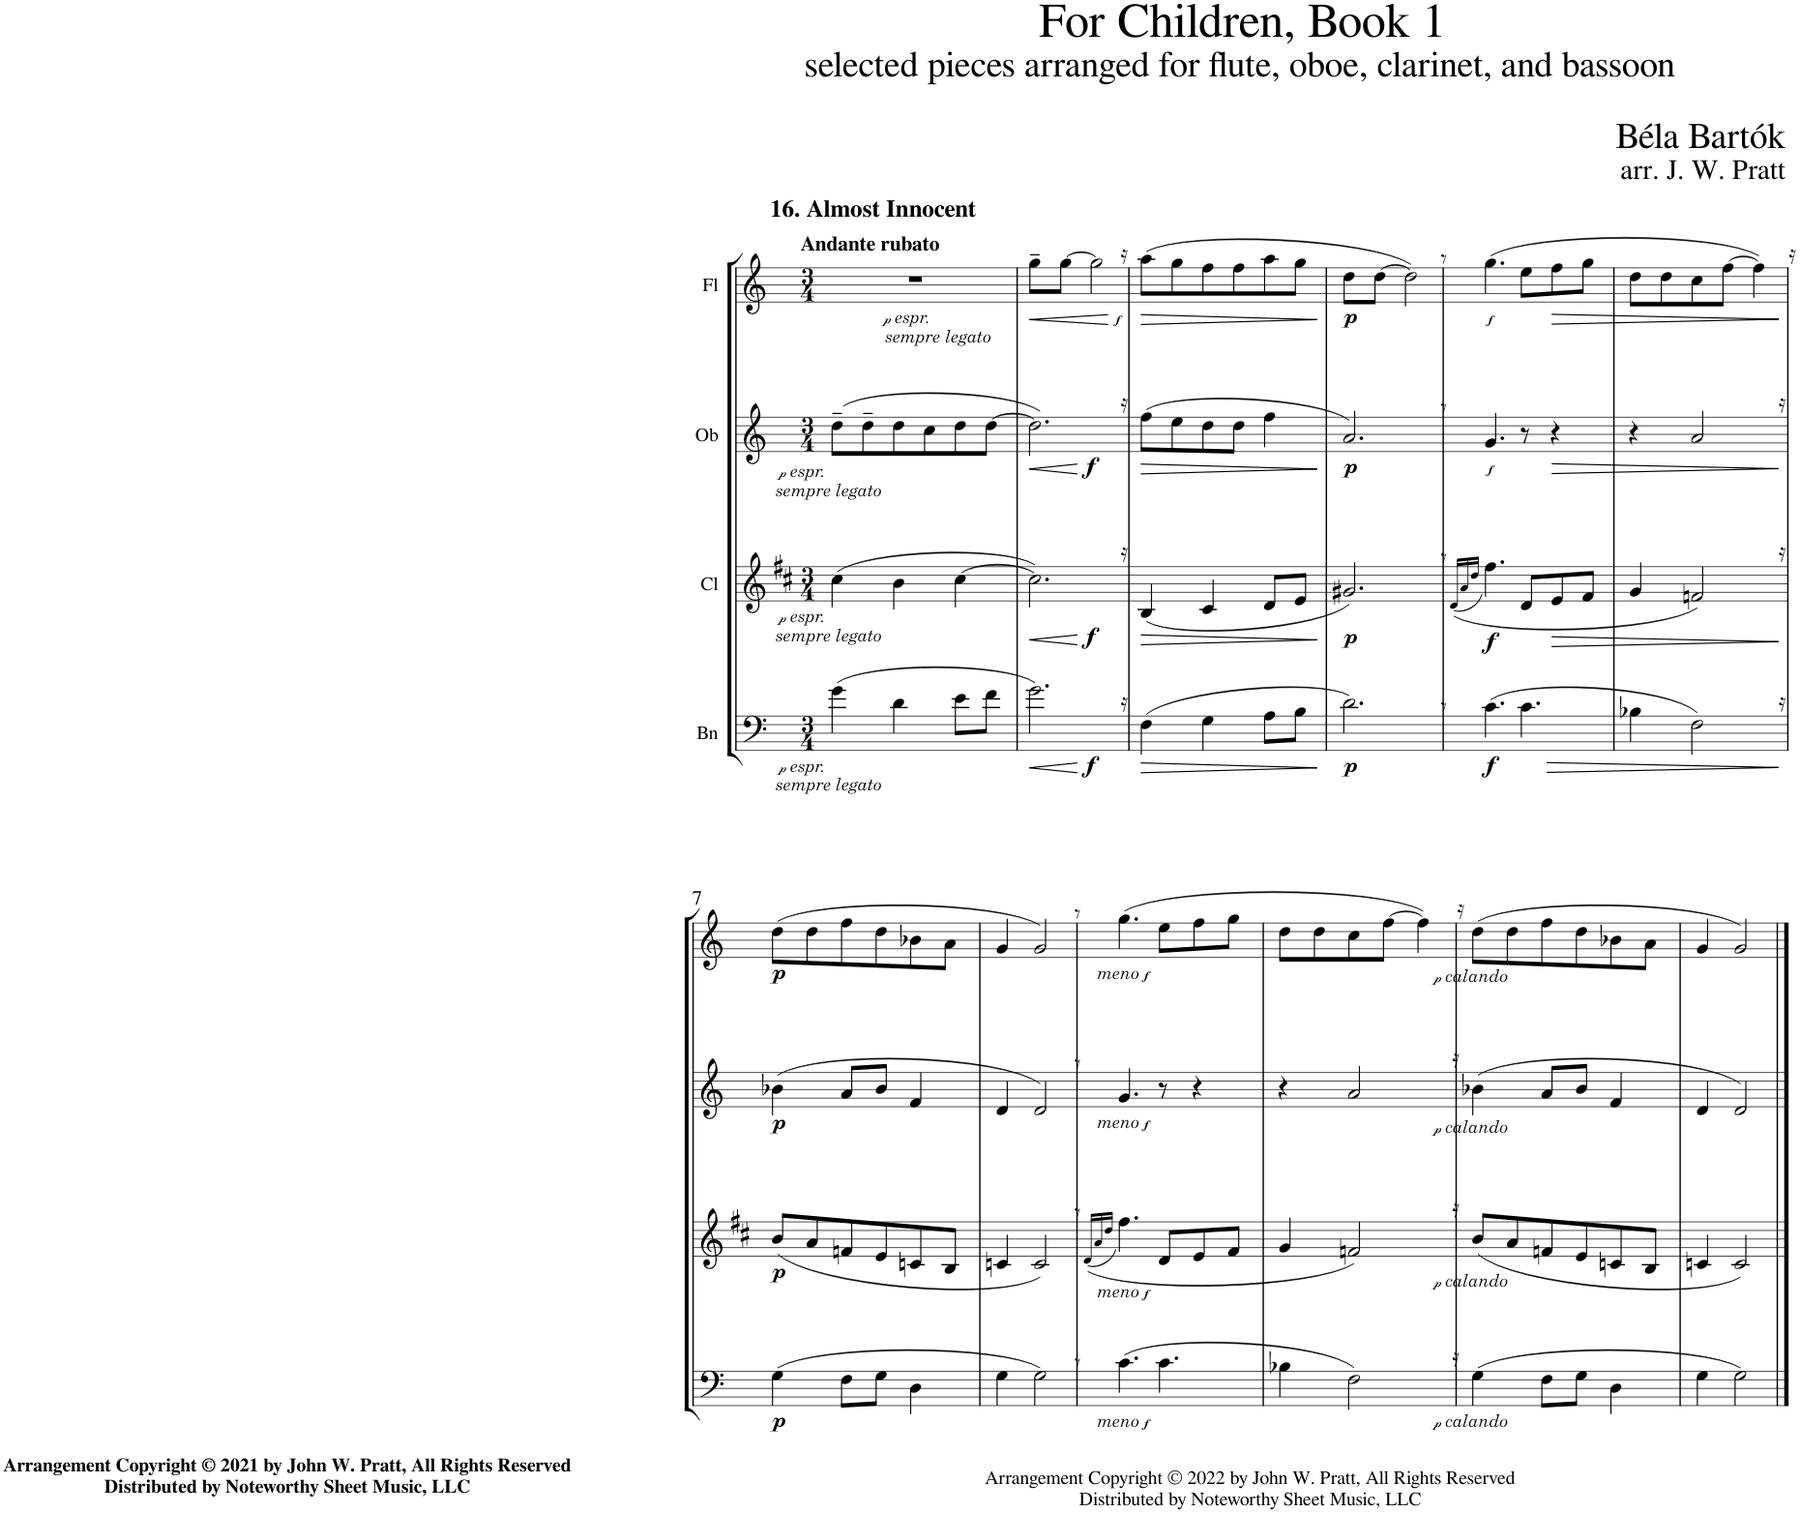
**kern	**dynam	**kern	**dynam	**kern	**dynam	**kern	**dynam
*part4	*part4	*part3	*part3	*part2	*part2	*part1	*part1
*staff4	*staff4	*staff3	*staff3	*staff2	*staff2	*staff1	*staff1
*I"Bn	*	*I"Cl	*	*I"Ob	*	*I"Fl	*
*	*	*I'Cl	*	*I'Ob	*	*I'Fl	*
*clefF4	*	*clefG2	*	*clefG2	*	*clefG2	*
*	*	*Trd1c2	*	*	*	*	*
*k[]	*	*k[f#c#]	*	*k[]	*	*k[]	*
*M3/4	*	*M3/4	*	*M3/4	*	*M3/4	*
=1	=1	=1	=1	=1	=1	=1	=1
!	!	!	!	!	!	!LO:TX:a:B:t=16. Almost Innocent	!
!	!	!	!	!	!	!LO:TX:a:B:t=Andante rubato	!
!	!LO:DY:b	!	!	!	!	!	!
!	!LO:DY:n=1:b	!	!LO:DY:b	!	!	!	!
!	!	!	!LO:DY:n=1:b	!	!LO:DY:b	!	!
!	!	!	!	!	!LO:DY:n=1:b	!	!LO:DY:b
!	!	!	!	!	!	!	!LO:DY:n=1:b
(4g\	p other-dynamics	(4cc#\	p other-dynamics	(8dd~\L	p other-dynamics	2.r	p other-dynamics
.	.	.	.	8dd~\	.	.	.
4d\	.	4b\	.	8dd\	.	.	.
.	.	.	.	8cc\	.	.	.
8e\L	.	[4cc#\	.	8dd\	.	.	.
8f\J	.	.	.	[8dd\J	.	.	.
=2	=2	=2	=2	=2	=2	=2	=2
!	!LO:HP:b	!	!LO:HP:b	!	!LO:HP:b	!	!LO:HP:b
2.g\)	<	2.cc#\])	<	2.dd\])	<	8gg~\L	<
.	.	.	.	.	.	[8gg\J	.
!	!	!	!	!	!	!	!LO:DY:n=1:b
.	.	.	.	.	.	2gg\]	[ f
=3	=3	=3	=3	=3	=3	=3	=3
!	!LO:HP:b	!	!LO:HP:b	!	!LO:HP:b	!	!LO:HP:b
!	!LO:DY:n=1:b	!	!LO:DY:n=1:b	!	!LO:DY:n=1:b	!	!
(4F\	> f	(4B/	> f	(8ff\L	> f	(8aa\L	>
.	.	.	.	8ee\	.	8gg\	.
4G\	.	4c#/	.	8dd\	.	8ff\	.
.	.	.	.	8dd\J	.	8ff\	.
8A\L	.	8d/L	.	4ff\	.	8aa\	.
8B\J	.	8e/J	.	.	.	8gg\J	.
.	[	.	[	.	[	.	]
=4	=4	=4	=4	=4	=4	=4	=4
!	!LO:DY:b	!	!LO:DY:b	!	!LO:DY:b	!	!LO:DY:b
2.d\)	p	2.g#X/)	p	2.a/)	p	8dd\L	p
.	.	.	.	.	.	[8dd\J	.
.	.	.	.	.	.	2dd\])	.
=5	=5	=5	=5	=5	=5	=5	=5
.	.	((<16qd/LL	.	.	.	.	.
.	.	16qa/	.	.	.	.	.
.	.	16qdd/JJ	.	.	.	.	.
!	!LO:DY:b	!	!LO:DY:b	!	!LO:DY:b	!	!LO:DY:b
(4.c\	f	4.ff#\)	f	4.g/	f	(4.gg\	f
4.c\	.	8d/L	.	8r	.	8ee\L	.
!	!	!	!	!	!	!	!LO:HP:b
.	.	8e/	.	4r	.	8ff\	>
.	.	8f#/J	.	.	.	8gg\J	.
=6	=6	=6	=6	=6	=6	=6	=6
4B-X\	.	4g/	.	4r	.	8dd\L	.
.	.	.	.	.	.	8dd\	.
2F\)	.	2fn/)	.	2a/	.	8cc\	.
.	.	.	.	.	.	[8ff\J	.
.	.	.	.	.	.	4ff\])	.
.	]	.	]	.	]	.	]
!!LO:LB:g=z
=7	=7	=7	=7	=7	=7	=7	=7
!LO:TX:b:B:t=Arrangement Copyright © 2021 by John W. Pratt, All Rights Reserved	!	!	!	!	!	!	!
!LO:TX:b:t=Distributed by Noteworthy Sheet Music, LLC	!	!	!	!	!	!	!
!	!LO:DY:b	!	!LO:DY:b	!	!LO:DY:b	!	!LO:DY:b
(4G\	p	(8b/L	p	(4b-X\	p	(8dd\L	p
.	.	8a/	.	.	.	8dd\	.
8F\L	.	8fn/	.	8a/L	.	8ff\	.
8G\J	.	8e/	.	8b-/J	.	8dd\	.
4D\	.	8cn/	.	4f/	.	8b-X\	.
.	.	8B/J	.	.	.	8a\J	.
=8	=8	=8	=8	=8	=8	=8	=8
4G\	.	4cn/	.	4d/	.	4g/	.
2G\)	.	2c/)	.	2d/)	.	2g/)	.
=9	=9	=9	=9	=9	=9	=9	=9
.	.	((<16qd/LL	.	.	.	.	.
.	.	16qa/	.	.	.	.	.
.	.	16qdd/JJ	.	.	.	.	.
!	!LO:DY:b	!	!	!	!	!	!
!	!LO:DY:n=1:b	!	!LO:DY:b	!	!	!	!
!	!	!	!LO:DY:n=1:b	!	!LO:DY:b	!	!
!	!	!	!	!	!LO:DY:n=1:b	!	!LO:DY:b
!	!	!	!	!	!	!	!LO:DY:n=1:b
(4.c\	other-dynamics f	4.ff#\)	other-dynamics f	4.g/	other-dynamics f	(4.gg\	other-dynamics f
4.c\	.	8d/L	.	8r	.	8ee\L	.
.	.	8e/	.	4r	.	8ff\	.
.	.	8f#/J	.	.	.	8gg\J	.
=10	=10	=10	=10	=10	=10	=10	=10
4B-X\	.	4g/	.	4r	.	8dd\L	.
.	.	.	.	.	.	8dd\	.
2F\)	.	2fn/)	.	2a/	.	8cc\	.
.	.	.	.	.	.	[8ff\J	.
.	.	.	.	.	.	4ff\])	.
=11	=11	=11	=11	=11	=11	=11	=11
!	!LO:DY:b	!	!	!	!	!	!
!	!LO:DY:n=1:b	!	!LO:DY:b	!	!	!	!
!	!	!	!LO:DY:n=1:b	!	!LO:DY:b	!	!
!	!	!	!	!	!LO:DY:n=1:b	!	!LO:DY:b
!	!	!	!	!	!	!	!LO:DY:n=1:b
(4G\	p other-dynamics	(8b/L	p other-dynamics	(4b-X\	p other-dynamics	(8dd\L	p other-dynamics
.	.	8a/	.	.	.	8dd\	.
8F\L	.	8fn/	.	8a/L	.	8ff\	.
8G\J	.	8e/	.	8b-/J	.	8dd\	.
4D\	.	8cn/	.	4f/	.	8b-X\	.
.	.	8B/J	.	.	.	8a\J	.
=12	=12	=12	=12	=12	=12	=12	=12
4G\	.	4cn/	.	4d/	.	4g/	.
!LO:TX:b:t=Arrangement Copyright © 2022 by John W. Pratt, All Rights Reserved	!	!	!	!	!	!	!
!LO:TX:b:t=Distributed by Noteworthy Sheet Music, LLC	!	!	!	!	!	!	!
2G\)	.	2c/)	.	2d/)	.	2g/)	.
==	==	==	==	==	==	==	==
*-	*-	*-	*-	*-	*-	*-	*-
